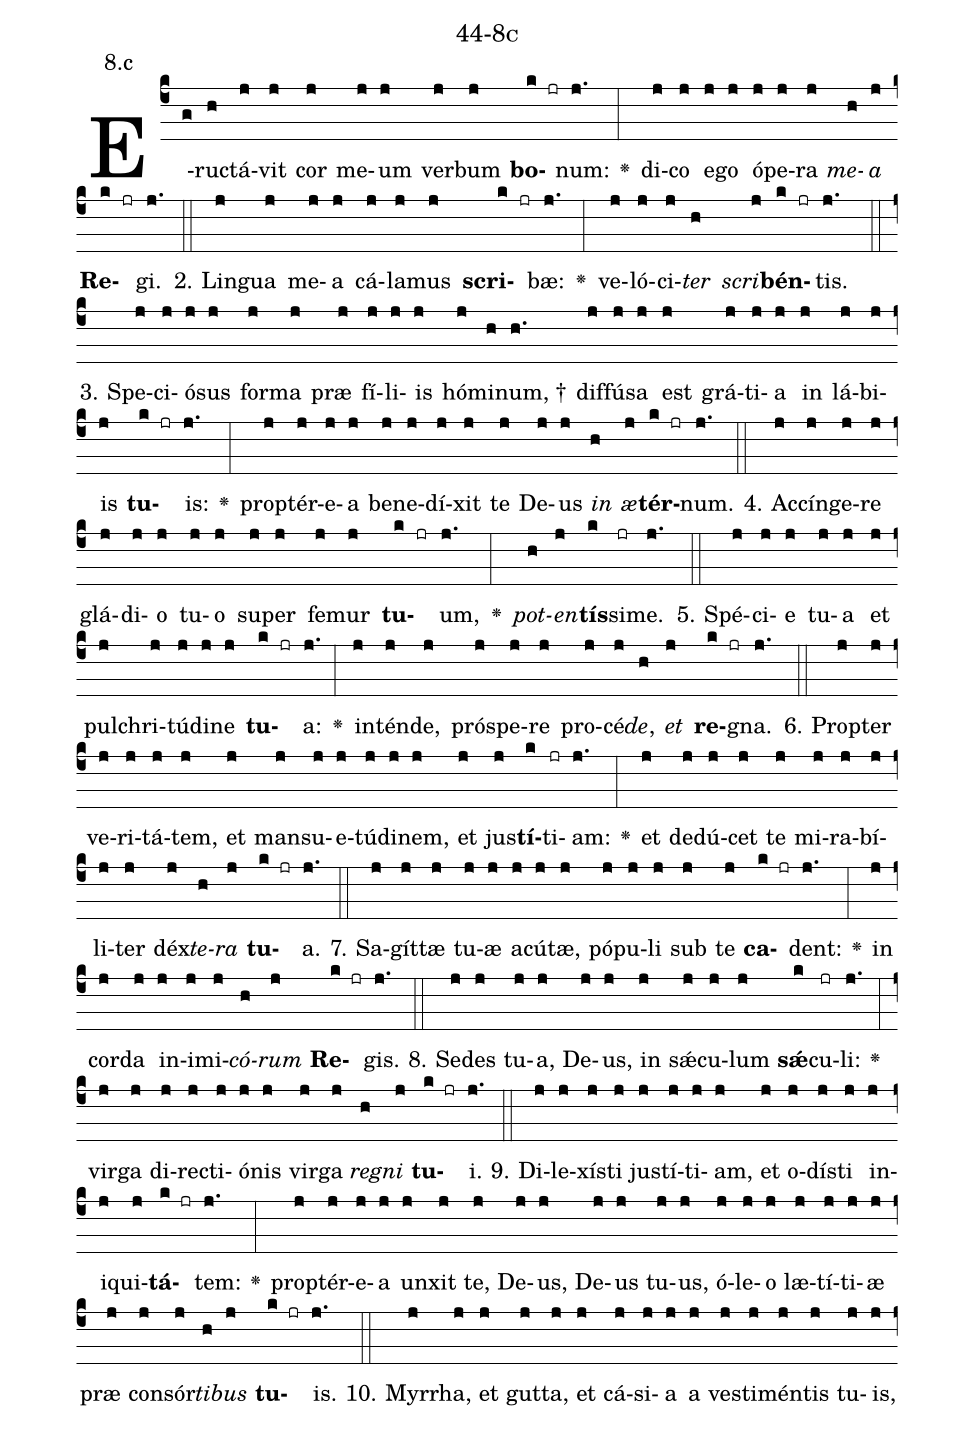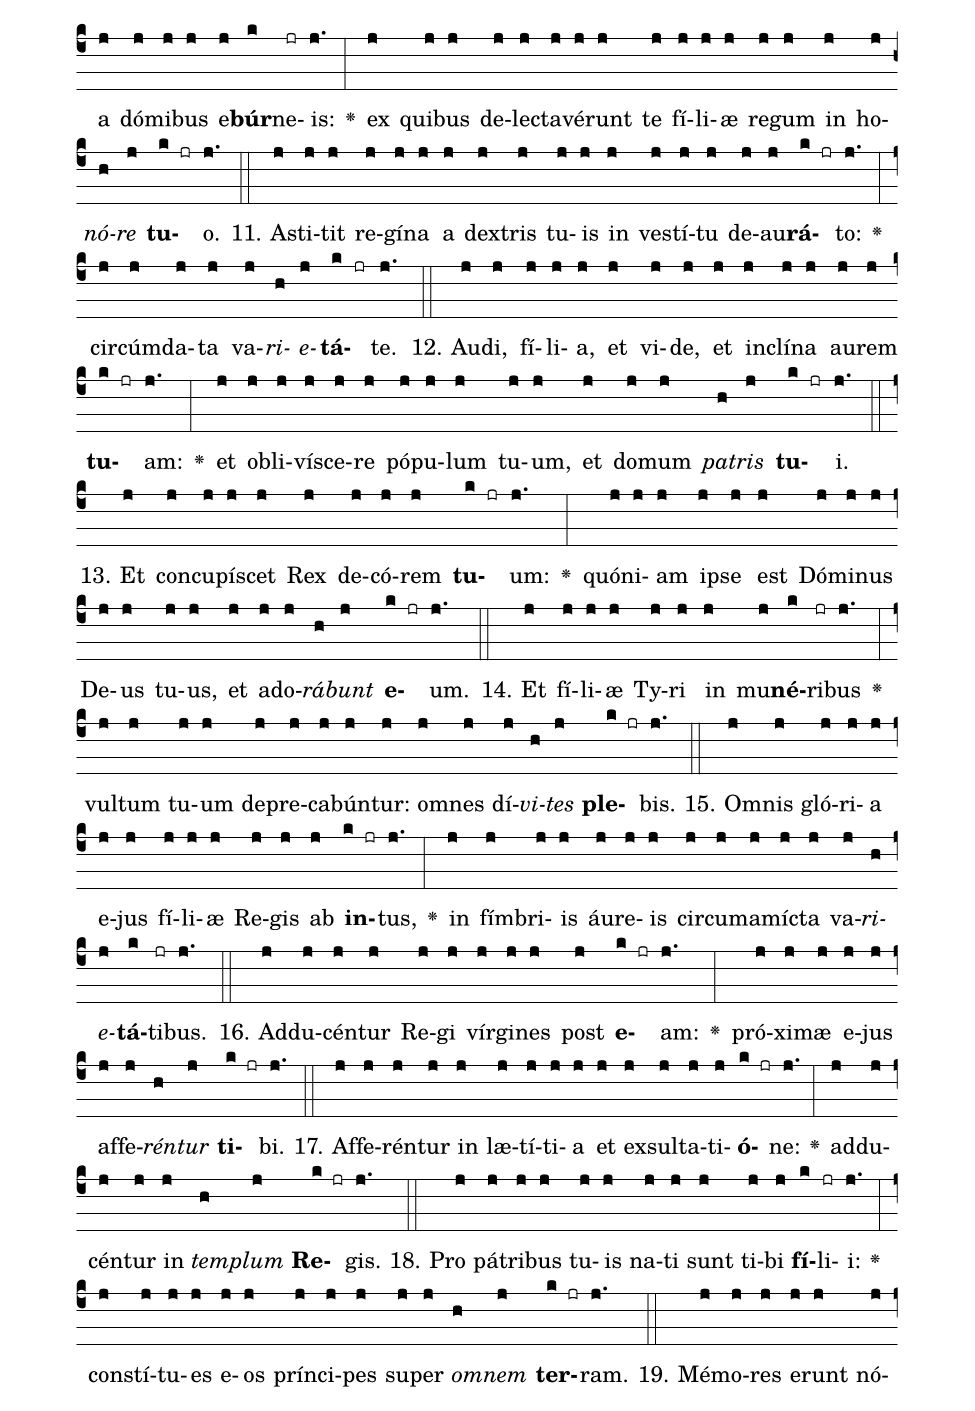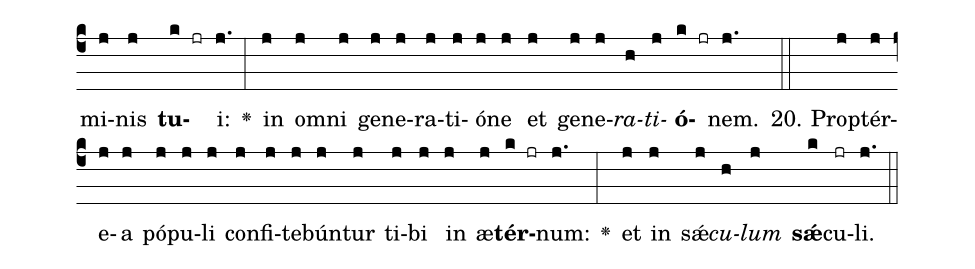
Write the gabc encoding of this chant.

name: 44-8c;
annotation: 8.c;
%%
(c4)E(g)ruc(h)tá(j)vit(j) cor(j) me(j)um(j) ver(j)bum(j) <b>bo</b>(k jr)num:(j.) <v>\greheightstar</v>(:) di(j)co(j) e(j)go(j) ó(j)pe(j)ra(j) <i>me</i>(h)<i>a</i>(j) <b>Re</b>(k jr)gi.(j.) (::)
2. Lin(j)gua(j) me(j)a(j) cá(j)la(j)mus(j) <b>scri</b>(k jr)bæ:(j.) <v>\greheightstar</v>(:) ve(j)ló(j)ci(j)<i>ter</i>(h) <i>scri</i>(j)<b>bén</b>(k jr)tis.(j.) (::)
3. Spe(j)ci(j)ó(j)sus(j) for(j)ma(j) præ(j) fí(j)li(j)is(j) hó(j)mi(h)num, †(h.) dif(j)fú(j)sa(j) est(j) grá(j)ti(j)a(j) in(j) lá(j)bi(j)is(j) <b>tu</b>(k jr)is:(j.) <v>\greheightstar</v>(:) prop(j)tér(j)e(j)a(j) be(j)ne(j)dí(j)xit(j) te(j) De(j)us(j) <i>in</i>(h) <i>æ</i>(j)<b>tér</b>(k jr)num.(j.) (::)
4. Ac(j)cín(j)ge(j)re(j) glá(j)di(j)o(j) tu(j)o(j) su(j)per(j) fe(j)mur(j) <b>tu</b>(k jr)um,(j.) <v>\greheightstar</v>(:) <i>pot</i>(h)<i>en</i>(j)<b>tís</b>(k)si(jr)me.(j.) (::)
5. Spé(j)ci(j)e(j) tu(j)a(j) et(j) pul(j)chri(j)tú(j)di(j)ne(j) <b>tu</b>(k jr)a:(j.) <v>\greheightstar</v>(:) in(j)tén(j)de,(j) pró(j)spe(j)re(j) pro(j)cé(j)<i>de</i>,(h) <i>et</i>(j) <b>re</b>(k jr)gna.(j.) (::)
6. Prop(j)ter(j) ve(j)ri(j)tá(j)tem,(j) et(j) man(j)su(j)e(j)tú(j)di(j)nem,(j) et(j) jus(j)<b>tí</b>(k)ti(jr)am:(j.) <v>\greheightstar</v>(:) et(j) de(j)dú(j)cet(j) te(j) mi(j)ra(j)bí(j)li(j)ter(j) déx(j)<i>te</i>(h)<i>ra</i>(j) <b>tu</b>(k jr)a.(j.) (::)
7. Sa(j)gít(j)tæ(j) tu(j)æ(j) a(j)cú(j)tæ,(j) pó(j)pu(j)li(j) sub(j) te(j) <b>ca</b>(k jr)dent:(j.) <v>\greheightstar</v>(:) in(j) cor(j)da(j) in(j)i(j)mi(j)<i>có</i>(h)<i>rum</i>(j) <b>Re</b>(k jr)gis.(j.) (::)
8. Se(j)des(j) tu(j)a,(j) De(j)us,(j) in(j) sǽ(j)cu(j)lum(j) <b>sǽ</b>(k)cu(jr)li:(j.) <v>\greheightstar</v>(:) vir(j)ga(j) di(j)rec(j)ti(j)ó(j)nis(j) vir(j)ga(j) <i>re</i>(h)<i>gni</i>(j) <b>tu</b>(k jr)i.(j.) (::)
9. Di(j)le(j)xís(j)ti(j) jus(j)tí(j)ti(j)am,(j) et(j) o(j)dís(j)ti(j) in(j)i(j)qui(j)<b>tá</b>(k jr)tem:(j.) <v>\greheightstar</v>(:) prop(j)tér(j)e(j)a(j) un(j)xit(j) te,(j) De(j)us,(j) De(j)us(j) tu(j)us,(j) ó(j)le(j)o(j) læ(j)tí(j)ti(j)æ(j) præ(j) con(j)sór(j)<i>ti</i>(h)<i>bus</i>(j) <b>tu</b>(k jr)is.(j.) (::)
10. Myr(j)rha,(j) et(j) gut(j)ta,(j) et(j) cá(j)si(j)a(j) a(j) ves(j)ti(j)mén(j)tis(j) tu(j)is,(j) a(j) dó(j)mi(j)bus(j) e(j)<b>búr</b>(k)ne(jr)is:(j.) <v>\greheightstar</v>(:) ex(j) qui(j)bus(j) de(j)lec(j)ta(j)vé(j)runt(j) te(j) fí(j)li(j)æ(j) re(j)gum(j) in(j) ho(j)<i>nó</i>(h)<i>re</i>(j) <b>tu</b>(k jr)o.(j.) (::)
11. A(j)sti(j)tit(j) re(j)gí(j)na(j) a(j) dex(j)tris(j) tu(j)is(j) in(j) ves(j)tí(j)tu(j) de(j)au(j)<b>rá</b>(k jr)to:(j.) <v>\greheightstar</v>(:) cir(j)cúm(j)da(j)ta(j) va(j)<i>ri</i>(h)<i>e</i>(j)<b>tá</b>(k jr)te.(j.) (::)
12. Au(j)di,(j) fí(j)li(j)a,(j) et(j) vi(j)de,(j) et(j) in(j)clí(j)na(j) au(j)rem(j) <b>tu</b>(k jr)am:(j.) <v>\greheightstar</v>(:) et(j) ob(j)li(j)ví(j)sce(j)re(j) pó(j)pu(j)lum(j) tu(j)um,(j) et(j) do(j)mum(j) <i>pa</i>(h)<i>tris</i>(j) <b>tu</b>(k jr)i.(j.) (::)
13. Et(j) con(j)cu(j)pí(j)scet(j) Rex(j) de(j)có(j)rem(j) <b>tu</b>(k jr)um:(j.) <v>\greheightstar</v>(:) quón(j)i(j)am(j) ip(j)se(j) est(j) Dó(j)mi(j)nus(j) De(j)us(j) tu(j)us,(j) et(j) ad(j)o(j)<i>rá</i>(h)<i>bunt</i>(j) <b>e</b>(k jr)um.(j.) (::)
14. Et(j) fí(j)li(j)æ(j) Ty(j)ri(j) in(j) mu(j)<b>né</b>(k)ri(jr)bus(j.) <v>\greheightstar</v>(:) vul(j)tum(j) tu(j)um(j) de(j)pre(j)ca(j)bún(j)tur:(j) om(j)nes(j) dí(j)<i>vi</i>(h)<i>tes</i>(j) <b>ple</b>(k jr)bis.(j.) (::)
15. Om(j)nis(j) gló(j)ri(j)a(j) e(j)jus(j) fí(j)li(j)æ(j) Re(j)gis(j) ab(j) <b>in</b>(k jr)tus,(j.) <v>\greheightstar</v>(:) in(j) fím(j)bri(j)is(j) áu(j)re(j)is(j) cir(j)cum(j)a(j)míc(j)ta(j) va(j)<i>ri</i>(h)<i>e</i>(j)<b>tá</b>(k)ti(jr)bus.(j.) (::)
16. Ad(j)du(j)cén(j)tur(j) Re(j)gi(j) vír(j)gi(j)nes(j) post(j) <b>e</b>(k jr)am:(j.) <v>\greheightstar</v>(:) pró(j)xi(j)mæ(j) e(j)jus(j) af(j)fe(j)<i>rén</i>(h)<i>tur</i>(j) <b>ti</b>(k jr)bi.(j.) (::)
17. Af(j)fe(j)rén(j)tur(j) in(j) læ(j)tí(j)ti(j)a(j) et(j) ex(j)sul(j)ta(j)ti(j)<b>ó</b>(k jr)ne:(j.) <v>\greheightstar</v>(:) ad(j)du(j)cén(j)tur(j) in(j) <i>tem</i>(h)<i>plum</i>(j) <b>Re</b>(k jr)gis.(j.) (::)
18. Pro(j) pá(j)tri(j)bus(j) tu(j)is(j) na(j)ti(j) sunt(j) ti(j)bi(j) <b>fí</b>(k)li(jr)i:(j.) <v>\greheightstar</v>(:) con(j)stí(j)tu(j)es(j) e(j)os(j) prín(j)ci(j)pes(j) su(j)per(j) <i>om</i>(h)<i>nem</i>(j) <b>ter</b>(k jr)ram.(j.) (::)
19. Mé(j)mo(j)res(j) e(j)runt(j) nó(j)mi(j)nis(j) <b>tu</b>(k jr)i:(j.) <v>\greheightstar</v>(:) in(j) om(j)ni(j) ge(j)ne(j)ra(j)ti(j)ó(j)ne(j) et(j) ge(j)ne(j)<i>ra</i>(h)<i>ti</i>(j)<b>ó</b>(k jr)nem.(j.) (::)
20. Prop(j)tér(j)e(j)a(j) pó(j)pu(j)li(j) con(j)fi(j)te(j)bún(j)tur(j) ti(j)bi(j) in(j) æ(j)<b>tér</b>(k jr)num:(j.) <v>\greheightstar</v>(:) et(j) in(j) sǽ(j)<i>cu</i>(h)<i>lum</i>(j) <b>sǽ</b>(k)cu(jr)li.(j.) (::)
